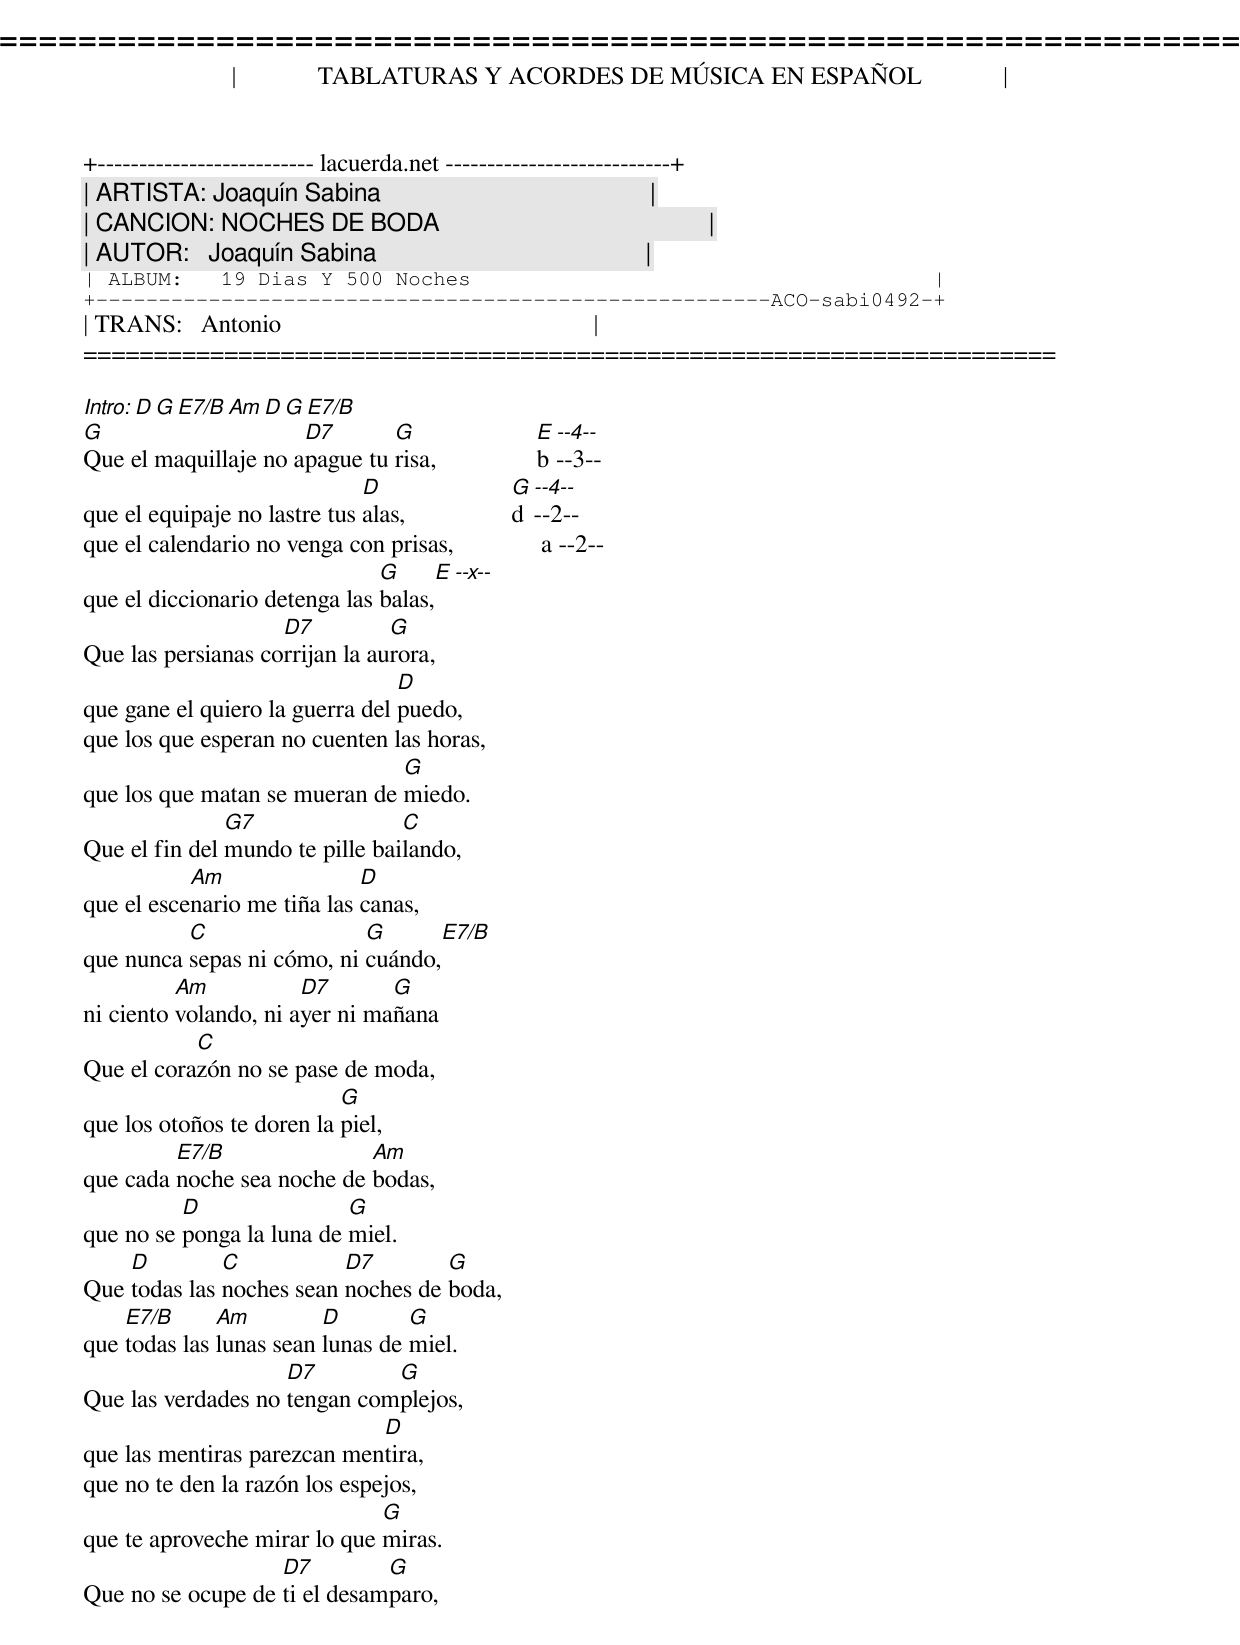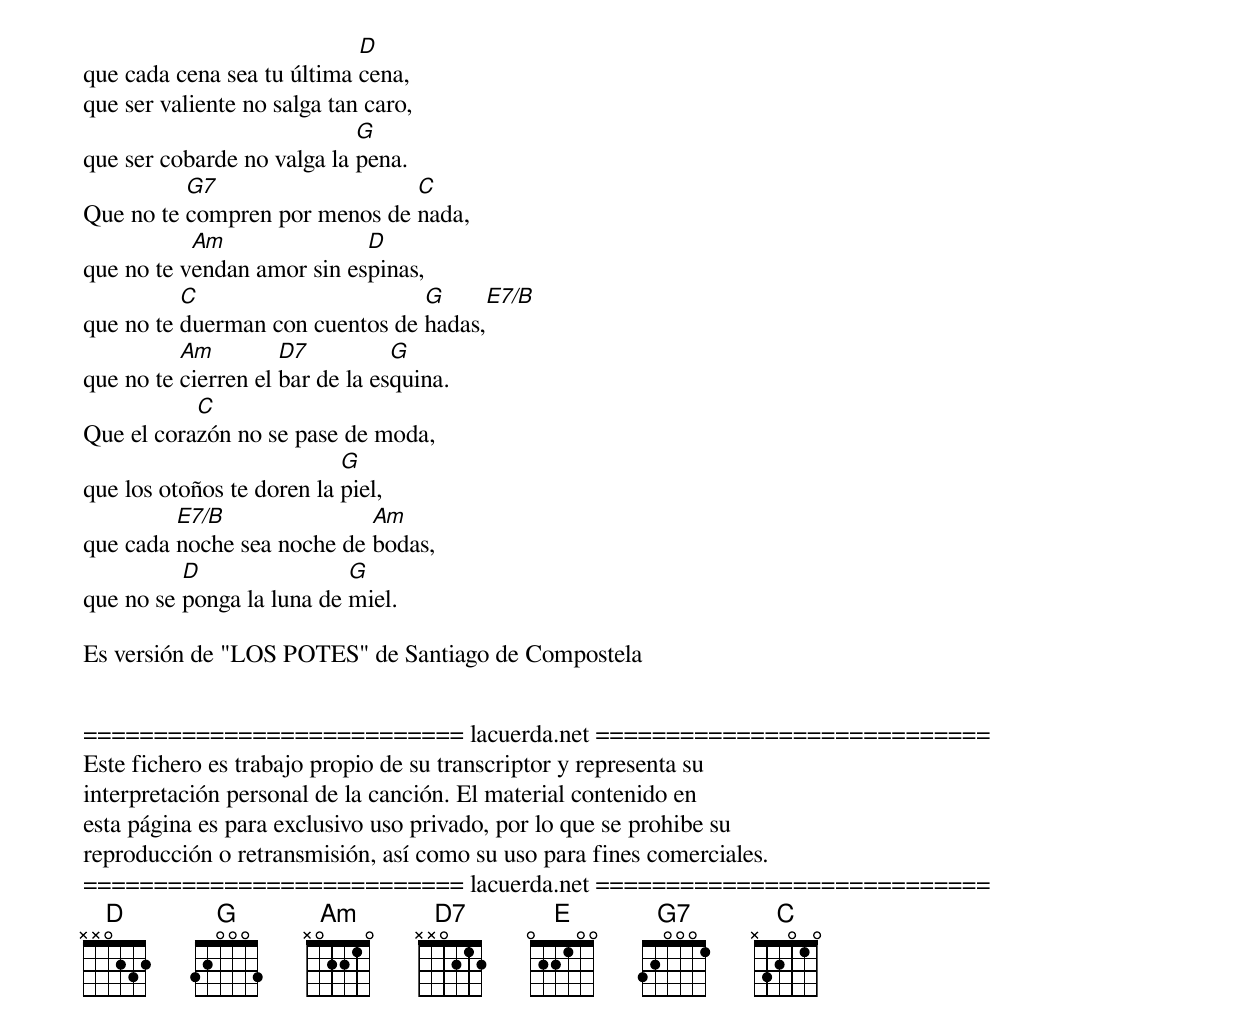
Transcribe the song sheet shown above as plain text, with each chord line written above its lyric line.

=====================================================================
|             TABLATURAS Y ACORDES DE MÚSICA EN ESPAÑOL             |
+-------------------------- lacuerda.net ---------------------------+
| ARTISTA: Joaquín Sabina                                           |
| CANCION: NOCHES DE BODA                                           |
| AUTOR:   Joaquín Sabina                                           |
| ALBUM:   19 Dias Y 500 Noches                                     |
+------------------------------------------------------ACO-sabi0492-+
| TRANS:   Antonio                                                  |
=====================================================================

Intro:  D   G   E7/B   Am   D   G                     E7/B
G                     D7       G                    E --4--
Que el maquillaje no apague tu risa,                b --3--
                              D                     G --4--
que el equipaje no lastre tus alas,                 d --2--
que el calendario no venga con prisas,              a --2--
                               G                    E --x--
que el diccionario detenga las balas,
                    D7          G
Que las persianas corrijan la aurora,
                                 D
que gane el quiero la guerra del puedo,
que los que esperan no cuenten las horas,
                               G
que los que matan se mueran de miedo.
               G7                C
Que el fin del mundo te pille bailando,
           Am                D
que el escenario me tiña las canas,
          C                 G      E7/B
que nunca sepas ni cómo, ni cuándo,
          Am           D7       G
ni ciento volando, ni ayer ni mañana
           C
Que el corazón no se pase de moda,
                           G
que los otoños te doren la piel,
         E7/B               Am
que cada noche sea noche de bodas,
          D                G
que no se ponga la luna de miel.
    D         C           D7        G
Que todas las noches sean noches de boda,
    E7/B      Am         D        G
que todas las lunas sean lunas de miel.
                    D7        G
Que las verdades no tengan complejos,
                             D
que las mentiras parezcan mentira,
que no te den la razón los espejos,
                              G
que te aproveche mirar lo que miras.
                   D7         G
Que no se ocupe de ti el desamparo,
                            D
que cada cena sea tu última cena,
que ser valiente no salga tan caro,
                            G
que ser cobarde no valga la pena.
          G7                   C
Que no te compren por menos de nada,
           Am               D
que no te vendan amor sin espinas,
          C                      G      E7/B
que no te duerman con cuentos de hadas,
          Am         D7          G
que no te cierren el bar de la esquina.
           C
Que el corazón no se pase de moda,
                           G
que los otoños te doren la piel,
         E7/B               Am
que cada noche sea noche de bodas,
          D                G
que no se ponga la luna de miel.

Es versión de "LOS POTES" de Santiago de Compostela


=========================== lacuerda.net ============================
Este fichero es trabajo propio de su transcriptor y representa su
interpretación personal de la canción. El material contenido en
esta página es para exclusivo uso privado, por lo que se prohibe su
reproducción o retransmisión, así como su uso para fines comerciales.
=========================== lacuerda.net ============================
